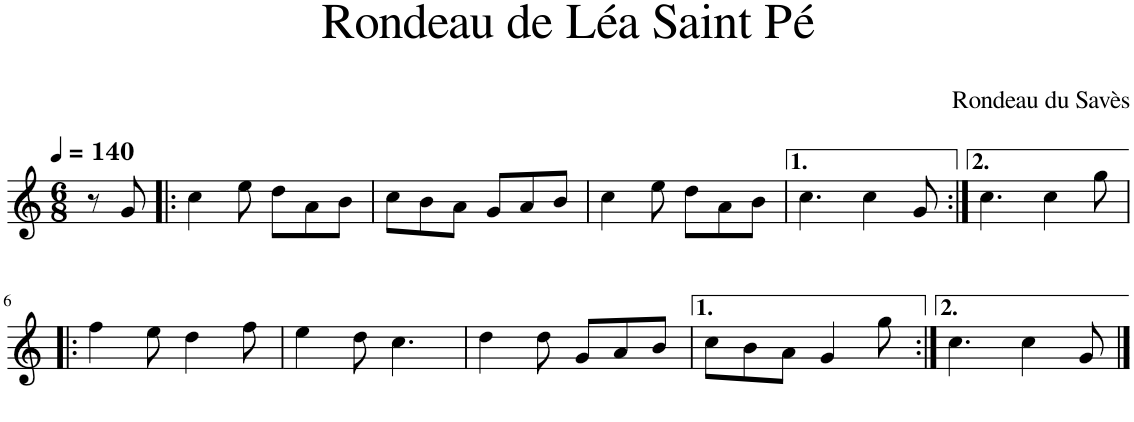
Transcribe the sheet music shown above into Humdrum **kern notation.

**kern
*part1
*staff1
*I"Violon
*I'Vln.
*clefG2
*k[]
*M6/8
*MM140
=
8r
8g/
=1!|:
4cc\
8ee\
8dd\L
8a\
8b\J
=2
8cc\L
8b\
8a\J
8g/L
8a/
8b/J
=3
4cc\
8ee\
8dd\L
8a\
8b\J
=4
4.cc\
4cc\
8g/
=5:|!
4.cc\
4cc\
8gg\
!!LO:LB:g=z
=6!|:
4ff\
8ee\
4dd\
8ff\
=7
4ee\
8dd\
4.cc\
=8
4dd\
8dd\
8g/L
8a/
8b/J
=9
8cc\L
8b\
8a\J
4g/
8gg\
=10:|!
4.cc\
4cc\
8g/
==
*-
